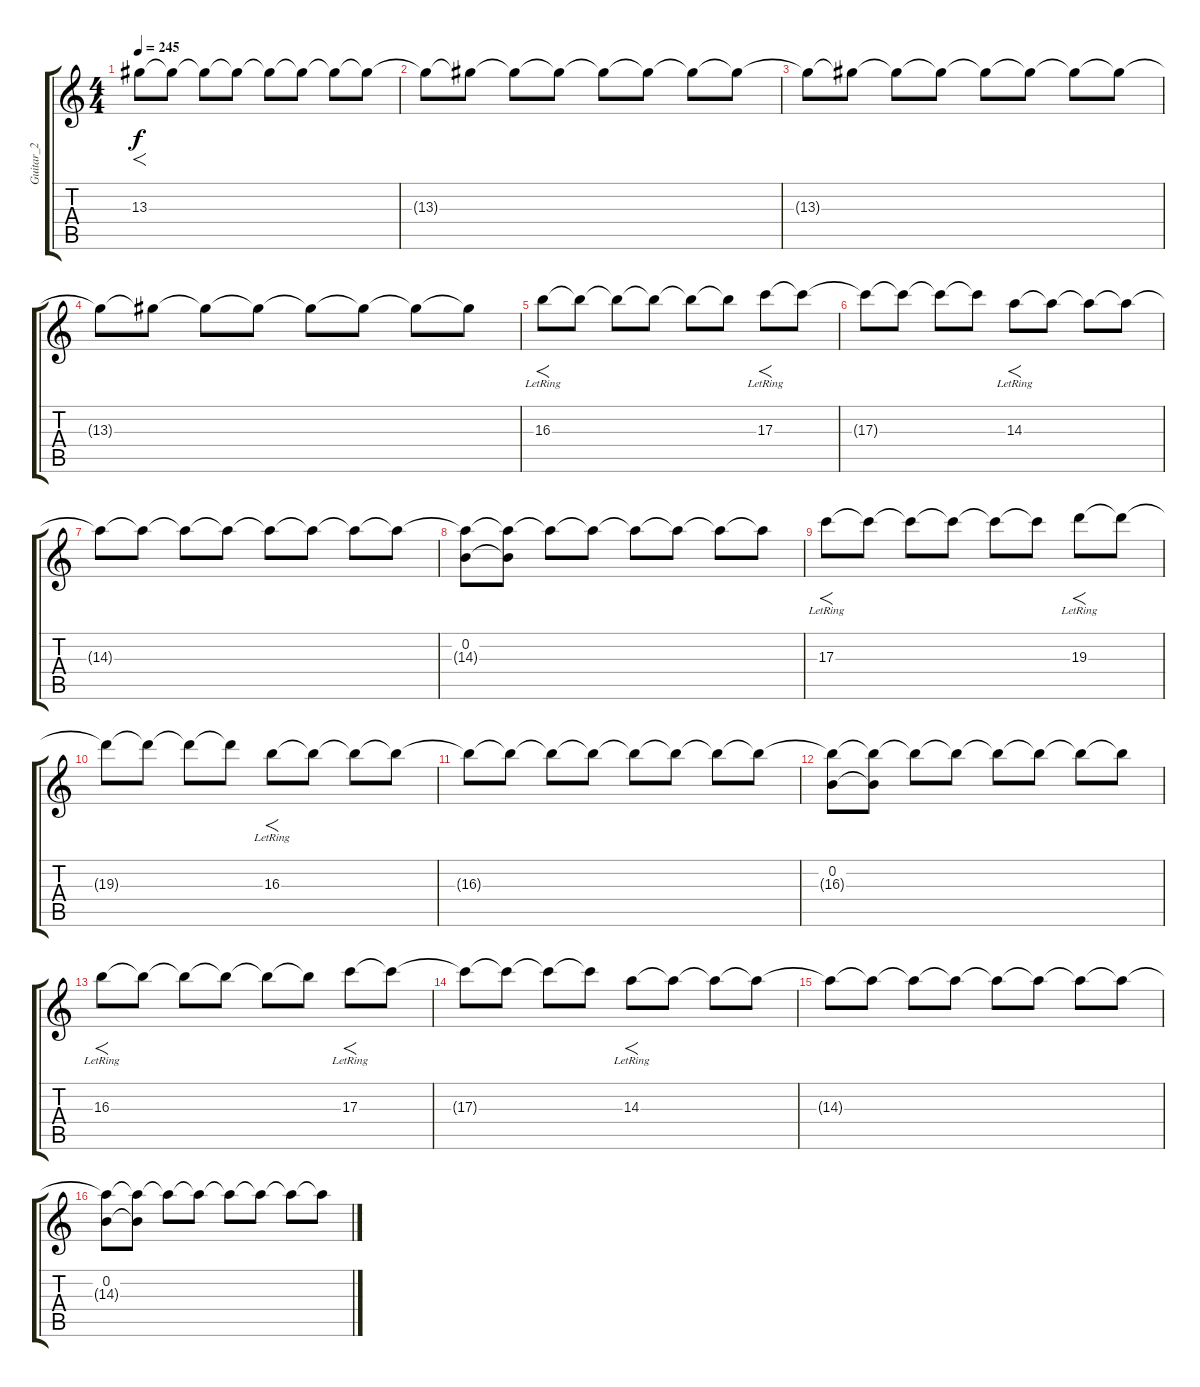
\track ("Guitar_2" "Guitar_2") {instrument electricguitarjazz}
\staff {score tabs}
\tuning (E4 B3 G3 D3 A2 E2) {hide}
\ts (4 4)
\tempo 245
\clef g2
\ks c
13.3.8{f dy f} 13.3{t}.8 13.3{t}.8 13.3{t}.8 13.3{t}.8 13.3{t}.8 13.3{t}.8 13.3{t}.8 |
13.3{t}.8 13.3{t}.8 13.3{t}.8 13.3{t}.8 13.3{t}.8 13.3{t}.8 13.3{t}.8 13.3{t}.8 |
13.3{t}.8 13.3{t}.8 13.3{t}.8 13.3{t}.8 13.3{t}.8 13.3{t}.8 13.3{t}.8 13.3{t}.8 |
13.3{t}.8 13.3{t}.8 13.3{t}.8 13.3{t}.8 13.3{t}.8 13.3{t}.8 13.3{t}.8 13.3{t}.8 |
16.3{lr}.8{f} 16.3{t}.8 16.3{t}.8 16.3{t}.8 16.3{t}.8 16.3{t}.8 17.3{lr}.8{f} 17.3{t}.8 |
17.3{t}.8 17.3{t}.8 17.3{t}.8 17.3{t}.8 14.3{lr}.8{f} 14.3{t}.8 14.3{t}.8 14.3{t}.8 |
14.3{t}.8 14.3{t}.8 14.3{t}.8 14.3{t}.8 14.3{t}.8 14.3{t}.8 14.3{t}.8 14.3{t}.8 |
(0.2 14.3{t}).8 (0.2{t} 14.3{t}).8 14.3{t}.8 14.3{t}.8 14.3{t}.8 14.3{t}.8 14.3{t}.8 14.3{t}.8 |
17.3{lr}.8{f} 17.3{t}.8 17.3{t}.8 17.3{t}.8 17.3{t}.8 17.3{t}.8 19.3{lr}.8{f} 19.3{t}.8 |
19.3{t}.8 19.3{t}.8 19.3{t}.8 19.3{t}.8 16.3{lr}.8{f} 16.3{t}.8 16.3{t}.8 16.3{t}.8 |
16.3{t}.8 16.3{t}.8 16.3{t}.8 16.3{t}.8 16.3{t}.8 16.3{t}.8 16.3{t}.8 16.3{t}.8 |
(0.2 16.3{t}).8 (0.2{t} 16.3{t}).8 16.3{t}.8 16.3{t}.8 16.3{t}.8 16.3{t}.8 16.3{t}.8 16.3{t}.8 |
16.3{lr}.8{f} 16.3{t}.8 16.3{t}.8 16.3{t}.8 16.3{t}.8 16.3{t}.8 17.3{lr}.8{f} 17.3{t}.8 |
17.3{t}.8 17.3{t}.8 17.3{t}.8 17.3{t}.8 14.3{lr}.8{f} 14.3{t}.8 14.3{t}.8 14.3{t}.8 |
14.3{t}.8 14.3{t}.8 14.3{t}.8 14.3{t}.8 14.3{t}.8 14.3{t}.8 14.3{t}.8 14.3{t}.8 |
(0.2 14.3{t}).8 (0.2{t} 14.3{t}).8 14.3{t}.8 14.3{t}.8 14.3{t}.8 14.3{t}.8 14.3{t}.8 14.3{t}.8
